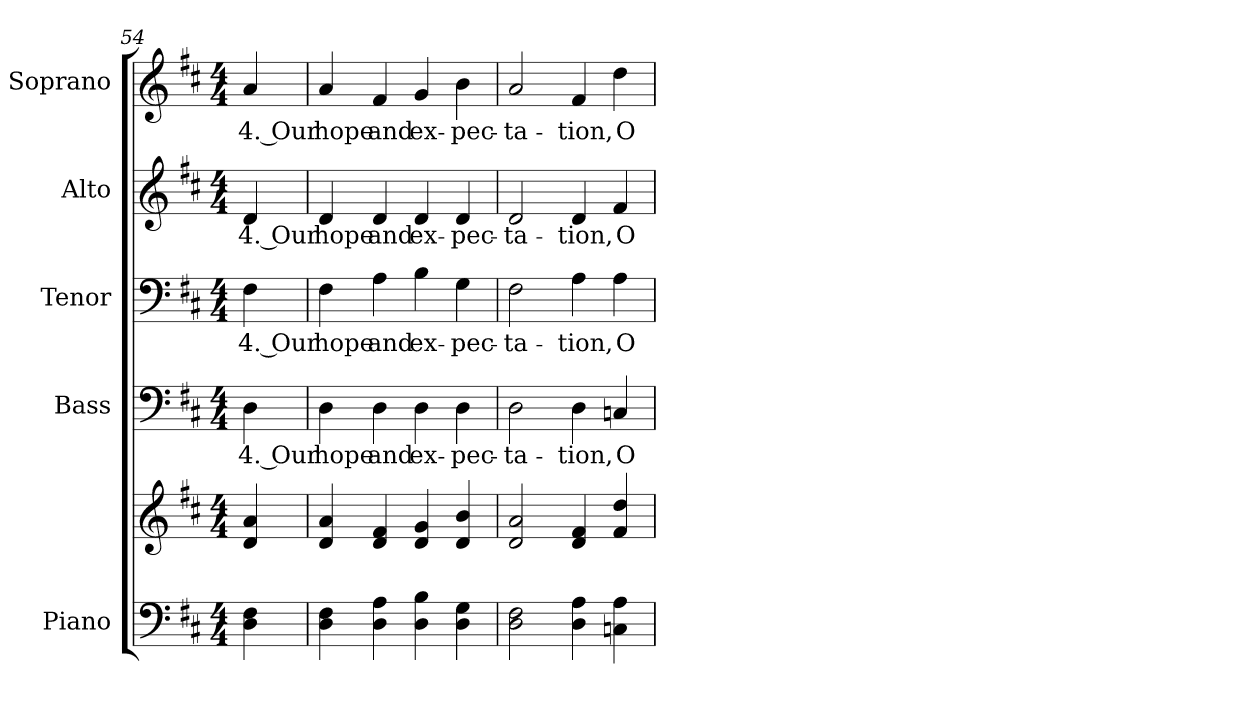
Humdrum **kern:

**kern	**kern	**kern	**text	**kern	**text	**kern	**text	**kern	**text
*part5	*part5	*part4	*part4	*part3	*part3	*part2	*part2	*part1	*part1
*staff6	*staff5	*staff4	*staff4	*staff3	*staff3	*staff2	*staff2	*staff1	*staff1
*I"Piano	*	*I"Bass	*	*I"Tenor	*	*I"Alto	*	*I"Soprano	*
*I'Pno.	*	*I'B.	*	*I'T.	*	*I'A.	*	*I'S.	*
*clefF4	*clefG2	*clefF4	*	*clefF4	*	*clefG2	*	*clefG2	*
*k[f#c#]	*k[f#c#]	*k[f#c#]	*	*k[f#c#]	*	*k[f#c#]	*	*k[f#c#]	*
*D:	*D:	*D:	*	*D:	*	*D:	*	*D:	*
*M4/4	*M4/4	*M4/4	*	*M4/4	*	*M4/4	*	*M4/4	*
=54	=54	=54	=54	=54	=54	=54	=54	=54	=54
!	!	!	!LO:LY:b:color=#000000	!	!	!	!	!	!
!	!	!	!	!	!LO:LY:b:color=#000000	!	!	!	!
!	!	!	!	!	!	!	!LO:LY:b:color=#000000	!	!
!	!	!	!	!	!	!	!	!	!LO:LY:b:color=#000000
4Di\ 4F#i	4di/ 4ai	4Di\	4. Our	4F#i\	4. Our	4di/	4. Our	4ai/	4. Our
=55	=55	=55	=55	=55	=55	=55	=55	=55	=55
!	!	!	!LO:LY:b:color=#000000	!	!	!	!	!	!
!	!	!	!	!	!LO:LY:b:color=#000000	!	!	!	!
!	!	!	!	!	!	!	!LO:LY:b:color=#000000	!	!
!	!	!	!	!	!	!	!	!	!LO:LY:b:color=#000000
4Di\ 4F#i	4di/ 4ai	4Di\	hope	4F#i\	hope	4di/	hope	4ai/	hope
!	!	!	!LO:LY:b:color=#000000	!	!	!	!	!	!
!	!	!	!	!	!LO:LY:b:color=#000000	!	!	!	!
!	!	!	!	!	!	!	!LO:LY:b:color=#000000	!	!
!	!	!	!	!	!	!	!	!	!LO:LY:b:color=#000000
4Di\ 4Ai	4di/ 4f#i	4Di\	and	4Ai\	and	4di/	and	4f#i/	and
!	!	!	!LO:LY:b:color=#000000	!	!	!	!	!	!
!	!	!	!	!	!LO:LY:b:color=#000000	!	!	!	!
!	!	!	!	!	!	!	!LO:LY:b:color=#000000	!	!
!	!	!	!	!	!	!	!	!	!LO:LY:b:color=#000000
4Di\ 4Bi	4di/ 4gi	4Di\	ex-	4Bi\	ex-	4di/	ex-	4gi/	ex-
!	!	!	!LO:LY:b:color=#000000	!	!	!	!	!	!
!	!	!	!	!	!LO:LY:b:color=#000000	!	!	!	!
!	!	!	!	!	!	!	!LO:LY:b:color=#000000	!	!
!	!	!	!	!	!	!	!	!	!LO:LY:b:color=#000000
4Di\ 4Gi	4di/ 4bi	4Di\	-pec-	4Gi\	-pec-	4di/	-pec-	4bi\	-pec-
!!LO:PB:g=z
=56	=56	=56	=56	=56	=56	=56	=56	=56	=56
!	!	!	!LO:LY:b:color=#000000	!	!	!	!	!	!
!	!	!	!	!	!LO:LY:b:color=#000000	!	!	!	!
!	!	!	!	!	!	!	!LO:LY:b:color=#000000	!	!
!	!	!	!	!	!	!	!	!	!LO:LY:b:color=#000000
2Di\ 2F#i	2di/ 2ai	2Di\	-ta-	2F#i\	-ta-	2di/	-ta-	2ai/	-ta-
!	!	!	!LO:LY:b:color=#000000	!	!	!	!	!	!
!	!	!	!	!	!LO:LY:b:color=#000000	!	!	!	!
!	!	!	!	!	!	!	!LO:LY:b:color=#000000	!	!
!	!	!	!	!	!	!	!	!	!LO:LY:b:color=#000000
4Di\ 4Ai	4di/ 4f#i	4Di\	-tion,	4Ai\	-tion,	4di/	-tion,	4f#i/	-tion,
!	!	!	!LO:LY:b:color=#000000	!	!	!	!	!	!
!	!	!	!	!	!LO:LY:b:color=#000000	!	!	!	!
!	!	!	!	!	!	!	!LO:LY:b:color=#000000	!	!
!	!	!	!	!	!	!	!	!	!LO:LY:b:color=#000000
4Cni\ 4Ai	4f#i/ 4ddi	4Cni/	O	4Ai\	O	4f#i/	O	4ddi\	O
=	=	=	=	=	=	=	=	=	=
*-	*-	*-	*-	*-	*-	*-	*-	*-	*-
